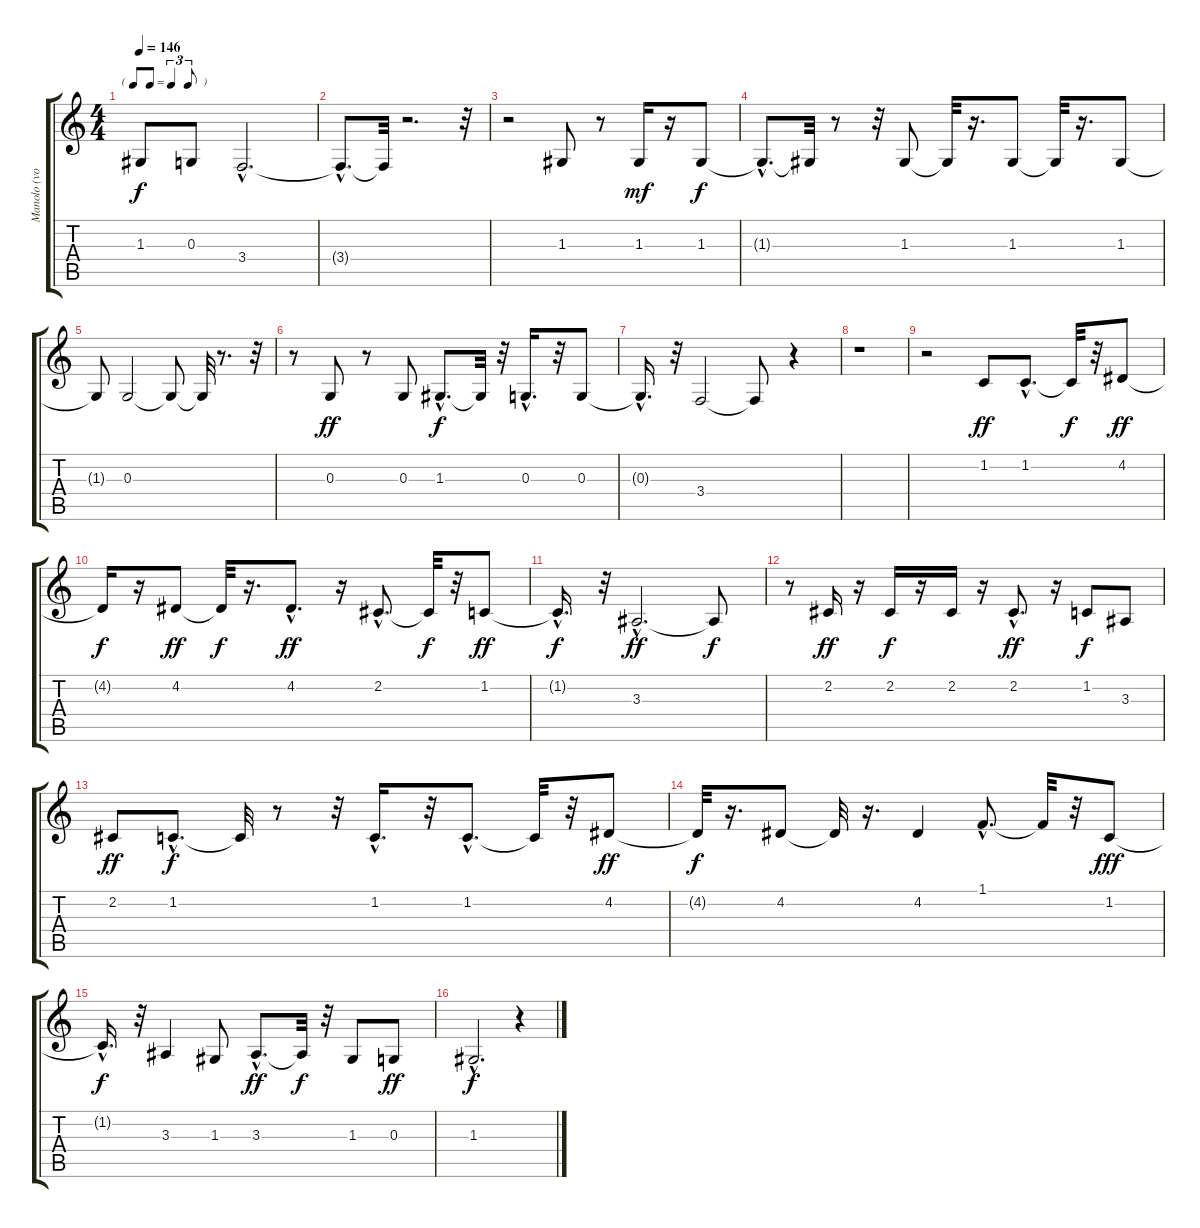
\track ("Manolo (voz)" "Manolo (vo") {instrument voiceoohs}
\staff {score tabs}
\tuning (E4 B3 G3 D3 A2 E2) {hide}
\ts (4 4)
\tf triplet8th
\tempo 146
\clef g2
\ks c
1.3.8{dy f} 0.3.8 3.4{hac}.2{d} |
3.4{hac t}.8{d} 3.4{t}.32 r.2{d} r.32 |
r.2 1.3.8 r.8 1.3.16{dy mf} r.16 1.3.8{dy f} |
1.3{hac t}.8{d} 1.3{t}.32 r.8 r.32 1.3.8 1.3{t}.32 r.16{d} 1.3.8 1.3{t}.32 r.16{d} 1.3.8 |
1.3{t}.8 0.3.2 0.3{t}.8 0.3{t}.32 r.8{d} r.32 |
r.8 0.3.8{dy ff} r.8 0.3.8 1.3{hac}.8{d dy f} 1.3{t}.32 r.32 0.3{hac}.16{d} r.32 0.3.8 |
0.3{hac t}.16{d} r.32 3.4.2 3.4{t}.8 r.4 |
r.1 |
r.2 1.2.8{dy ff} 1.2{hac}.8{d} 1.2{t}.32{dy f} r.32 4.2.8{dy ff} |
4.2{t}.16{dy f} r.16 4.2.8{dy ff} 4.2{t}.32{dy f} r.16{d} 4.2{hac}.8{d dy ff} r.16 2.2{hac}.8{d} 2.2{t}.32{dy f} r.32 1.2.8{dy ff} |
1.2{hac t}.16{d dy f} r.32 3.3{hac}.2{d dy ff} 3.3{t}.8{dy f} |
r.8 2.2.16{dy ff} r.16 2.2.16{dy f} r.16 2.2.16 r.16 2.2{hac}.8{d dy ff} r.16 1.2.8{dy f} 3.3.8 |
2.2.8{dy ff} 1.2{hac}.8{d dy f} 1.2{t}.32 r.8 r.32 1.2{hac}.16{d} r.32 1.2{hac}.8{d} 1.2{t}.32 r.32 4.2.8{dy ff} |
4.2{t}.32{dy f} r.16{d} 4.2.8 4.2{t}.32 r.16{d} 4.2.4 1.1{hac}.8{d} 1.1{t}.32 r.32 1.2.8{dy fff} |
1.2{hac t}.16{d dy f} r.32 3.3.4 1.3.8 3.3{hac}.8{d dy ff} 3.3{t}.32{dy f} r.32 1.3.8 0.3.8{dy ff} |
1.3{hac}.2{d dy f} r.4
